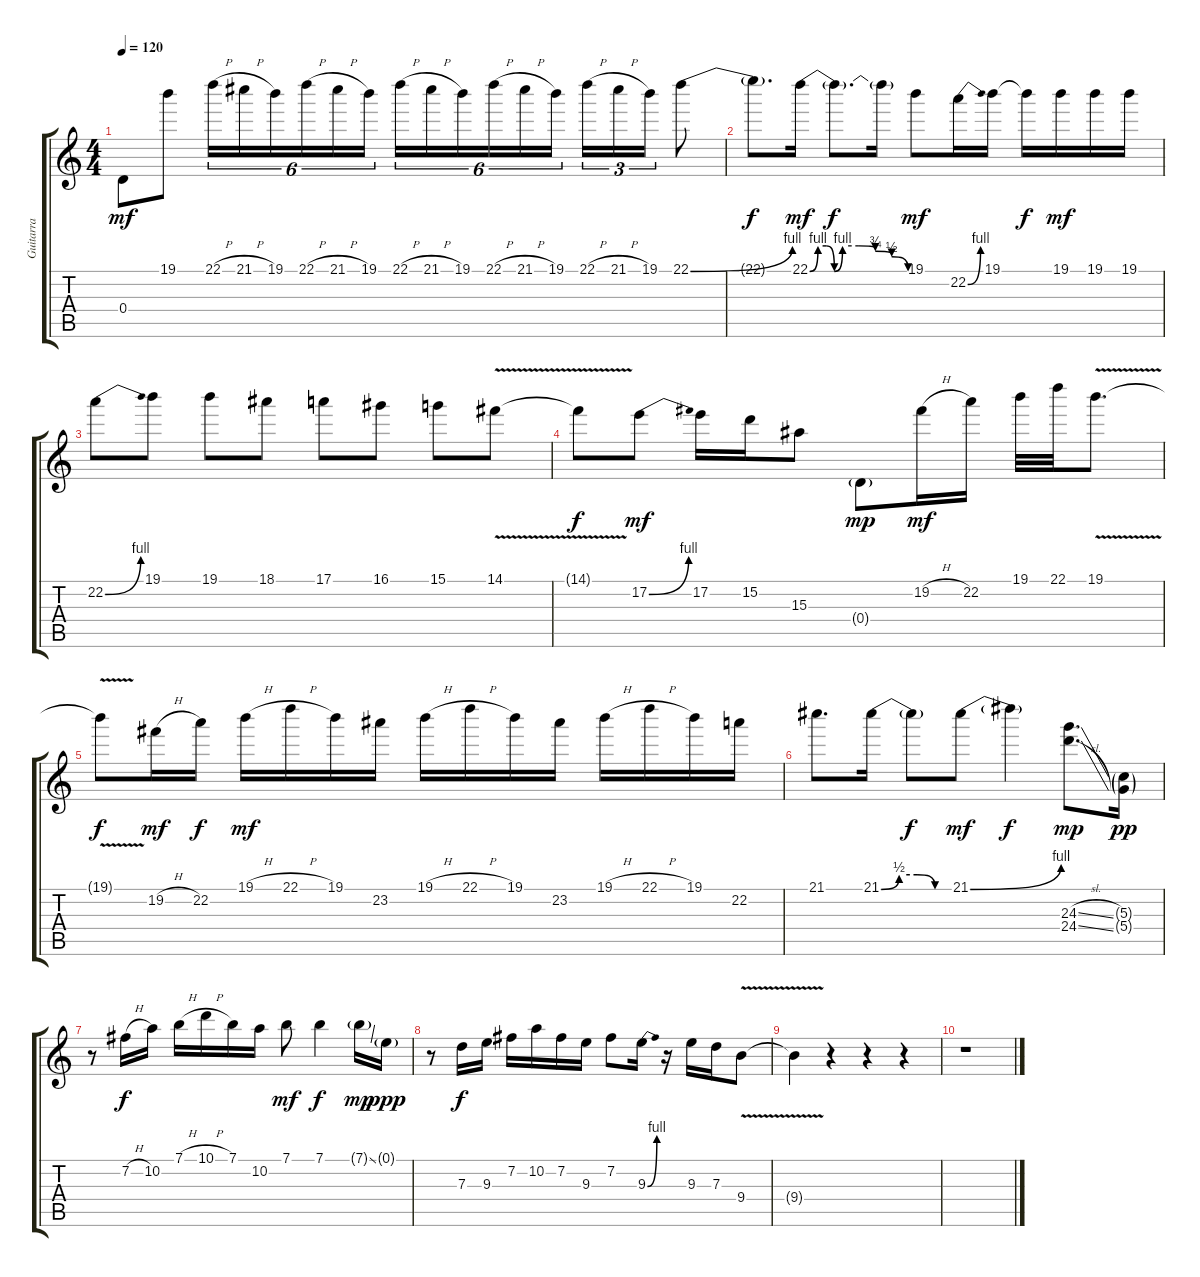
\track ("Guitarra" "Guitarra") {instrument distortionguitar}
\staff {score tabs}
\tuning (E4 B3 G3 D3 A2 E2) {hide}
\ts (4 4)
\tempo 120
\clef g2
\ks c
0.4.8{dy mf volume 8} 19.1.8 22.1{h}.16{tu (6 4)} 21.1{h}.16{tu (6 4)} 19.1.16{tu (6 4)} 22.1{h}.16{tu (6 4)} 21.1{h}.16{tu (6 4)} 19.1.16{tu (6 4)} 22.1{h}.16{tu (6 4)} 21.1{h}.16{tu (6 4)} 19.1.16{tu (6 4)} 22.1{h}.16{tu (6 4)} 21.1{h}.16{tu (6 4)} 19.1.16{tu (6 4)} 22.1{h}.16{tu (3 2)} 21.1{h}.16{tu (3 2)} 19.1.16{tu (3 2)} 22.1{be (bend 0 0 60 4)}.8 |
22.1{t}.8{d dy f} 22.1{be (custom 0 0 5 4 10 4 15 0 20 4 30 4 40 3 50 2 60 0)}.16{dy mf} 22.1{t}.8{d dy f} 22.1{t}.16 19.1.8{dy mf} 22.2{be (bend 0 0 60 4)}.16 19.1.16 19.1{t}.16{dy f} 19.1.16{dy mf} 19.1.16 19.1.16 |
22.2{be (bend 0 0 60 4)}.8 19.1.8 19.1.8 18.1.8 17.1.8 16.1.8 15.1.8 14.1{v}.8 |
14.1{t}.8{dy f} 17.2{be (bend 0 0 60 4)}.8{dy mf} 17.2.16 15.2.16 15.3.8 0.4{g}.8{dy mp} 19.2{h}.16{dy mf} 22.2.16 19.1.32 22.1.32 19.1{v}.8{d} |
19.1{t}.8{dy f volume 0} 19.2{h}.16{dy mf} 22.2.16{dy f} 19.1{h}.16{dy mf} 22.1{h}.16 19.1.16 23.2.16 19.1{h}.16 22.1{h}.16 19.1.16 23.2.16 19.1{h}.16 22.1{h}.16 19.1.16 22.2.16 |
21.1.8{d} 21.1{be (custom 0 0 15 2 30 2 45 0 60 0)}.16 21.1{t}.8{dy f} 21.1{be (bend 0 0 60 4)}.8{dy mf} 21.1{t}.4{dy f} (24.3{sl} 24.4{sl}).8{d dy mp} (5.3{g} 5.4{g}).16{dy pp} |
r.8 7.2{h}.16{dy f} 10.2.16 7.1{h}.16 10.1{h}.16 7.1.16 10.2.16 7.1.8{dy mf} 7.1.4{dy f} 7.1{ss g}.16{dy mp} 0.1{g}.16{dy ppp} |
r.8 7.3.16{dy f} 9.3.16 7.2.16 10.2.16 7.2.16 9.3.16 7.2.8 9.3{be (bend 0 0 60 4)}.16 r.16 9.3.16 7.3.16 9.4{v}.8 |
9.4{t}.4 r.4 r.4 r.4 |
r.1
